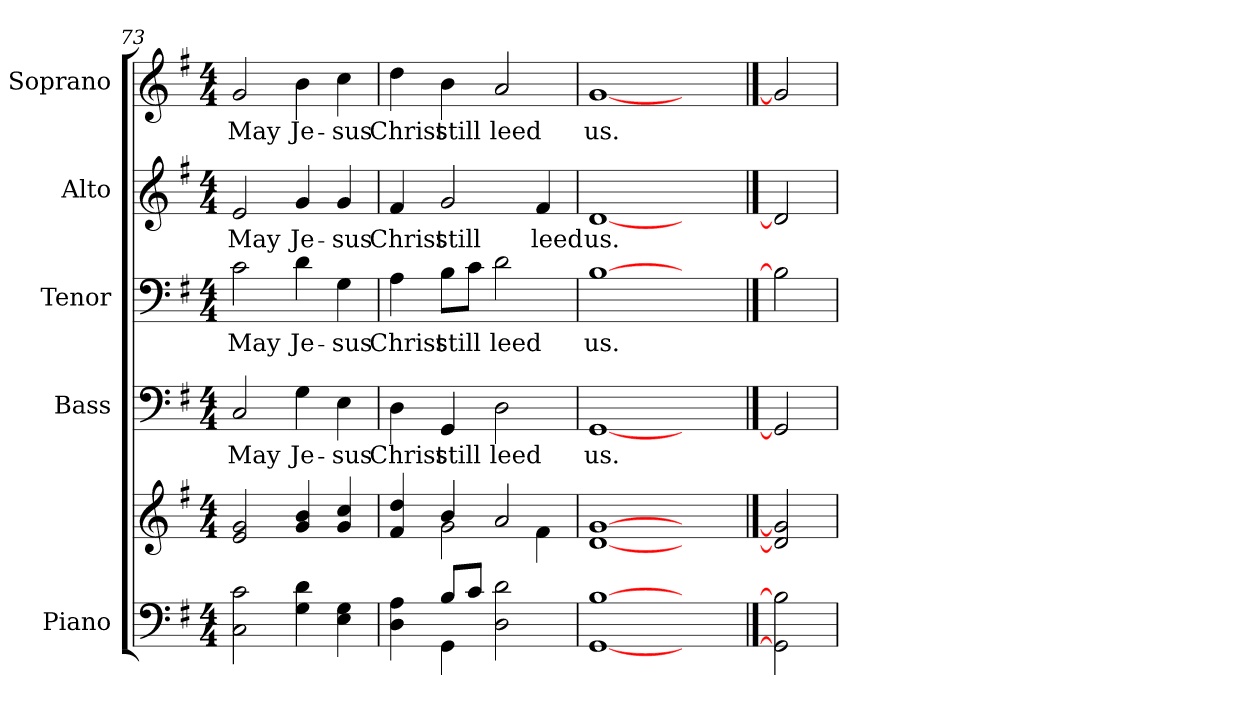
**kern	**kern	**kern	**text	**kern	**text	**kern	**text	**kern	**text
*part5	*part5	*part4	*part4	*part3	*part3	*part2	*part2	*part1	*part1
*staff6	*staff5	*staff4	*staff4	*staff3	*staff3	*staff2	*staff2	*staff1	*staff1
*I"Piano	*	*I"Bass	*	*I"Tenor	*	*I"Alto	*	*I"Soprano	*
*I'Pno.	*	*I'B.	*	*I'T.	*	*I'A.	*	*I'S.	*
!!LO:PB:g=z
*clefF4	*clefG2	*clefF4	*	*clefF4	*	*clefG2	*	*clefG2	*
*k[f#]	*k[f#]	*k[f#]	*	*k[f#]	*	*k[f#]	*	*k[f#]	*
*G:	*G:	*G:	*	*G:	*	*G:	*	*G:	*
*M4/4	*M4/4	*M4/4	*	*M4/4	*	*M4/4	*	*M4/4	*
=73	=73	=73	=73	=73	=73	=73	=73	=73	=73
!	!	!	!LO:LY:b:color=#000000	!	!	!	!	!	!
!	!	!	!	!	!LO:LY:b:color=#000000	!	!	!	!
!	!	!	!	!	!	!	!LO:LY:b:color=#000000	!	!
!	!	!	!	!	!	!	!	!	!LO:LY:b:color=#000000
2Ci\ 2ci	2ei/ 2gi	2Ci/	May	2ci\	May	2ei/	May	2gi/	May
!	!	!	!LO:LY:b:color=#000000	!	!	!	!	!	!
!	!	!	!	!	!LO:LY:b:color=#000000	!	!	!	!
!	!	!	!	!	!	!	!LO:LY:b:color=#000000	!	!
!	!	!	!	!	!	!	!	!	!LO:LY:b:color=#000000
4Gi\ 4di	4gi/ 4bi	4Gi\	Je-	4di\	Je-	4gi/	Je-	4bi\	Je-
!	!	!	!LO:LY:b:color=#000000	!	!	!	!	!	!
!	!	!	!	!	!LO:LY:b:color=#000000	!	!	!	!
!	!	!	!	!	!	!	!LO:LY:b:color=#000000	!	!
!	!	!	!	!	!	!	!	!	!LO:LY:b:color=#000000
4Ei\ 4Gi	4gi/ 4cci	4Ei\	-sus	4Gi\	-sus	4gi/	-sus	4cci\	-sus
=74	=74	=74	=74	=74	=74	=74	=74	=74	=74
*^	*^	*	*	*	*	*	*	*	*
!	!	!	!	!	!LO:LY:b:color=#000000	!	!	!	!	!	!
!	!	!	!	!	!	!	!LO:LY:b:color=#000000	!	!	!	!
!	!	!	!	!	!	!	!	!	!LO:LY:b:color=#000000	!	!
!	!	!	!	!	!	!	!	!	!	!	!LO:LY:b:color=#000000
4Di\ 4Ai	4ryy	4f#i/ 4ddi	4ryy	4Di\	Christ	4Ai\	Christ	4f#i/	Christ	4ddi\	Christ
!	!	!	!	!	!LO:LY:b:color=#000000	!	!	!	!	!	!
!	!	!	!	!	!	!	!LO:LY:b:color=#000000	!	!	!	!
!	!	!	!	!	!	!	!	!	!LO:LY:b:color=#000000	!	!
!	!	!	!	!	!	!	!	!	!	!	!LO:LY:b:color=#000000
8Bi/L	4GGi\	4bi/	2gi\	4GGi/	still	8Bi\L	still	2gi/	still	4bi\	still
8ci/J	.	.	.	.	.	8ci\J	.	.	.	.	.
!	!	!	!	!	!LO:LY:b:color=#000000	!	!	!	!	!	!
!	!	!	!	!	!	!	!LO:LY:b:color=#000000	!	!	!	!
!	!	!	!	!	!	!	!	!	!	!	!LO:LY:b:color=#000000
2Di\ 2di	2ryy	2ai/	.	2Di\	leed	2di\	leed	.	.	2ai/	leed
!	!	!	!	!	!	!	!	!	!LO:LY:b:color=#000000	!	!
.	.	.	4f#i\	.	.	.	.	4f#i/	leed	.	.
*v	*v	*	*	*	*	*	*	*	*	*	*
*	*v	*v	*	*	*	*	*	*	*	*
=75	=75	=75	=75	=75	=75	=75	=75	=75	=75
*	*^	*	*	*	*	*	*	*	*
!	!	!	!	!LO:LY:b:color=#000000	!	!	!	!	!	!
*	*v	*v	*	*	*	*	*	*	*	*
*	*^	*	*	*	*	*	*	*	*
!	!	!	!	!	!	!LO:LY:b:color=#000000	!	!	!	!
*	*v	*v	*	*	*	*	*	*	*	*
*	*^	*	*	*	*	*	*	*	*
!	!	!	!	!	!	!	!	!LO:LY:b:color=#000000	!	!
*	*v	*v	*	*	*	*	*	*	*	*
*	*^	*	*	*	*	*	*	*	*
!	!	!	!	!	!	!	!	!	!	!LO:LY:b:color=#000000
*	*v	*v	*	*	*	*	*	*	*	*
[1GGi [1Bi	[1di [1gi	[1GGi	us.	[1Bi	us.	[1di	us.	[1gi	us.
2ryy	2ryy	2ryy	.	2ryy	.	2ryy	.	2ryy	.
==76	==76	==76	==76	==76	==76	==76	==76	==76	==76
2GGi] 2Bi]	2di] 2gi]	2GGi]	.	2Bi]	.	2di]	.	2gi]	.
=	=	=	=	=	=	=	=	=	=
*-	*-	*-	*-	*-	*-	*-	*-	*-	*-
